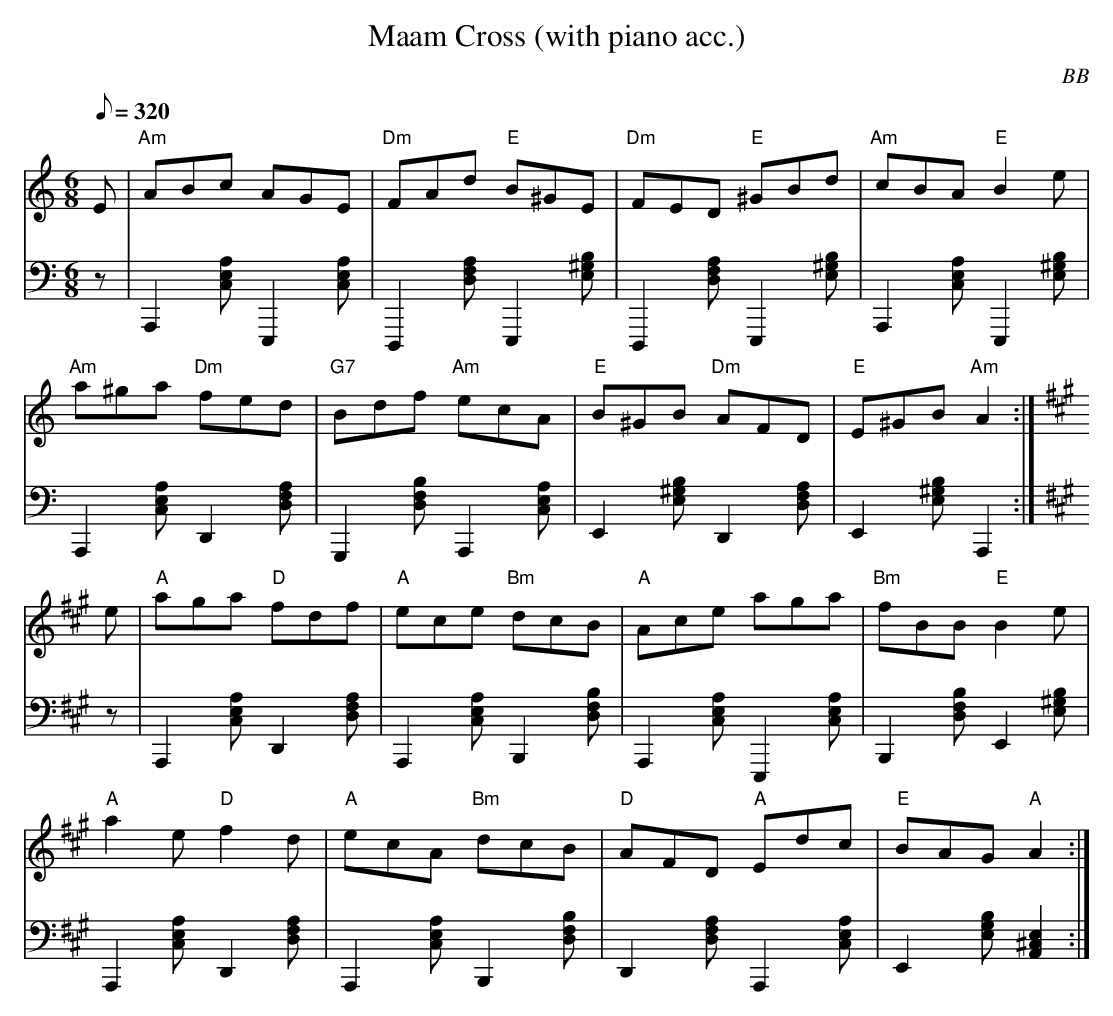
X:1
T: Maam Cross (with piano acc.)
C: BB
Q: 1/8=320
M: 6/8
L: 1/8
V: 1 program 1 21 %acc
V: 2 volume=70 clef=bass m=D program 1 01
K: Am
[V:1] E| "Am"ABc AGE | "Dm"FAd "E"B^GE | "Dm"FED "E"^GBd | "Am"cBA "E"B2 e |
[V:2] z|A,,2[ACE]E,,2[ACE]|D,,2[AFD]E,,2[E^GB]|D,,2[AFD]E,,2[E^GB]|A,,2[ACE]E,,2[E^GB]|
[V:1] "Am"a^ga "Dm"fed |"G7"Bdf "Am"ecA |"E"B^GB "Dm"AFD | "E"E^GB "Am"A2 :|
[V:2] A,,2[ACE]D,2[AFD]|G,,2[FBD]A,,2[ACE]|E,2[E^GB]D,2[AFD]|E,2[E^GB]A,,2:|
[V:1][K: A] e | "A"aga "D"fdf | "A"ece "Bm"dcB |"A"Ace aga | "Bm"fBB "E"B2e |
[V:2][K: A] z |A,,2[ACE]D,2[AFD]|A,,2[ACE]B,,2[FBD]|A,,2[ACE]E,,2[ACE]|\
B,,2[FBD]E,2[E^GB]|
[V:1] "A"a2e "D"f2d | "A"ecA "Bm"dcB | "D"AFD "A"Edc |"E"BAG "A"A2 :|
[V:2] A,,2[ACE]D,2[AFD]|A,,2[ACE]B,,2[FBD]|D,2[AFD]A,,2[ACE]|E,2[EGB][A,2^C2E2] :|
